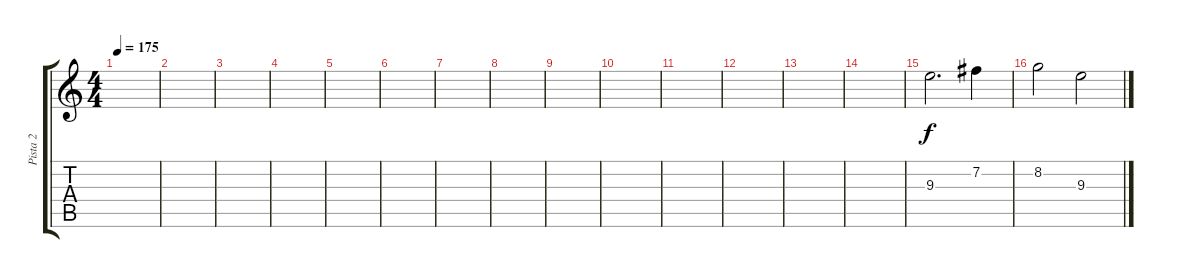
\track ("Pista 2" "Pista 2") {instrument distortionguitar}
\staff {score tabs}
\tuning (E4 B3 G3 D3 A2 E2) {hide}
\ts (4 4)
\tempo 175
\clef g2
\ks c
|
|
|
|
|
|
|
|
|
|
|
|
|
|
9.3.2{d} 7.2.4 |
8.2.2 9.3.2
